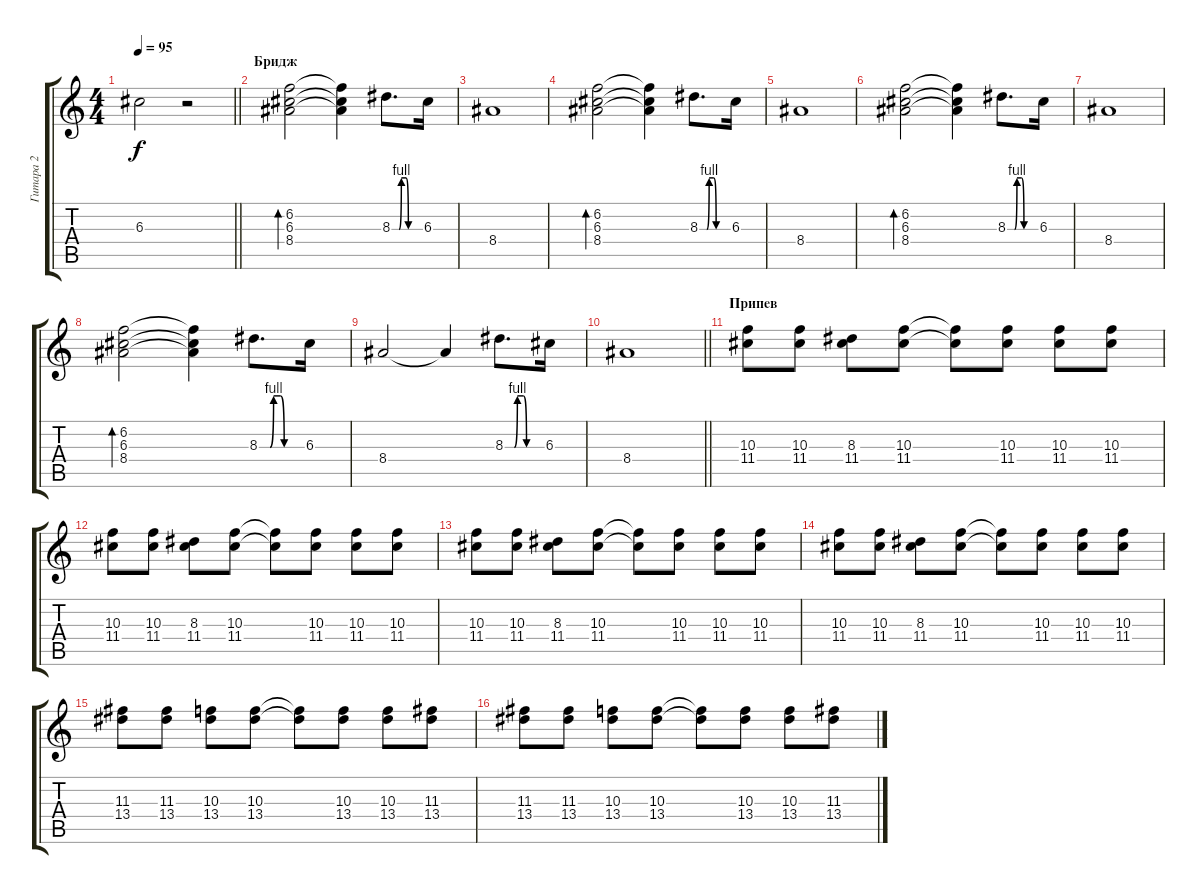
\track ("Гитара 2" "Гитара 2") {instrument overdrivenguitar}
\staff {score tabs}
\tuning (E4 B3 G3 D3 A2 E2) {hide}
\ts (4 4)
\tempo 95
\clef g2
\barLineRight lightlight
\ks c
6.3{t}.2{dy f} r.2 |
\section ("" "Бридж")
(6.2 6.3 8.4).2{bd 240 volume 13 instrument overdrivenguitar} (6.2{t} 6.3{t} 8.4{t}).4 8.3{be (custom 0 0 10 0 15 0 20 4 30 4 35 0 60 0)}.8{d} 6.3.16 |
8.4.1 |
(6.2 6.3 8.4).2{bd 240} (6.2{t} 6.3{t} 8.4{t}).4 8.3{be (custom 0 0 10 0 15 0 20 4 30 4 35 0 60 0)}.8{d} 6.3.16 |
8.4.1 |
(6.2 6.3 8.4).2{bd 240} (6.2{t} 6.3{t} 8.4{t}).4 8.3{be (custom 0 0 10 0 15 0 20 4 30 4 35 0 60 0)}.8{d} 6.3.16 |
8.4.1 |
(6.2 6.3 8.4).2{bd 240} (6.2{t} 6.3{t} 8.4{t}).4 8.3{be (custom 0 0 10 0 15 0 20 4 30 4 35 0 60 0)}.8{d} 6.3.16 |
8.4.2 8.4{t}.4 8.3{be (custom 0 0 10 0 15 0 20 4 30 4 35 0 60 0)}.8{d} 6.3.16 |
\barLineRight lightlight
8.4.1 |
\section ("" "Припев")
(10.3 11.4).8{volume 16 balance 13 instrument distortionguitar} (10.3 11.4).8 (8.3 11.4).8 (10.3 11.4).8 (10.3{t} 11.4{t}).8 (10.3 11.4).8 (10.3 11.4).8 (10.3 11.4).8 |
(10.3 11.4).8 (10.3 11.4).8 (8.3 11.4).8 (10.3 11.4).8 (10.3{t} 11.4{t}).8 (10.3 11.4).8 (10.3 11.4).8 (10.3 11.4).8 |
(10.3 11.4).8 (10.3 11.4).8 (8.3 11.4).8 (10.3 11.4).8 (10.3{t} 11.4{t}).8 (10.3 11.4).8 (10.3 11.4).8 (10.3 11.4).8 |
(10.3 11.4).8 (10.3 11.4).8 (8.3 11.4).8 (10.3 11.4).8 (10.3{t} 11.4{t}).8 (10.3 11.4).8 (10.3 11.4).8 (10.3 11.4).8 |
(11.3 13.4).8 (11.3 13.4).8 (10.3 13.4).8 (10.3 13.4).8 (10.3{t} 13.4{t}).8 (10.3 13.4).8 (10.3 13.4).8 (11.3 13.4).8 |
(11.3 13.4).8 (11.3 13.4).8 (10.3 13.4).8 (10.3 13.4).8 (10.3{t} 13.4{t}).8 (10.3 13.4).8 (10.3 13.4).8 (11.3 13.4).8
